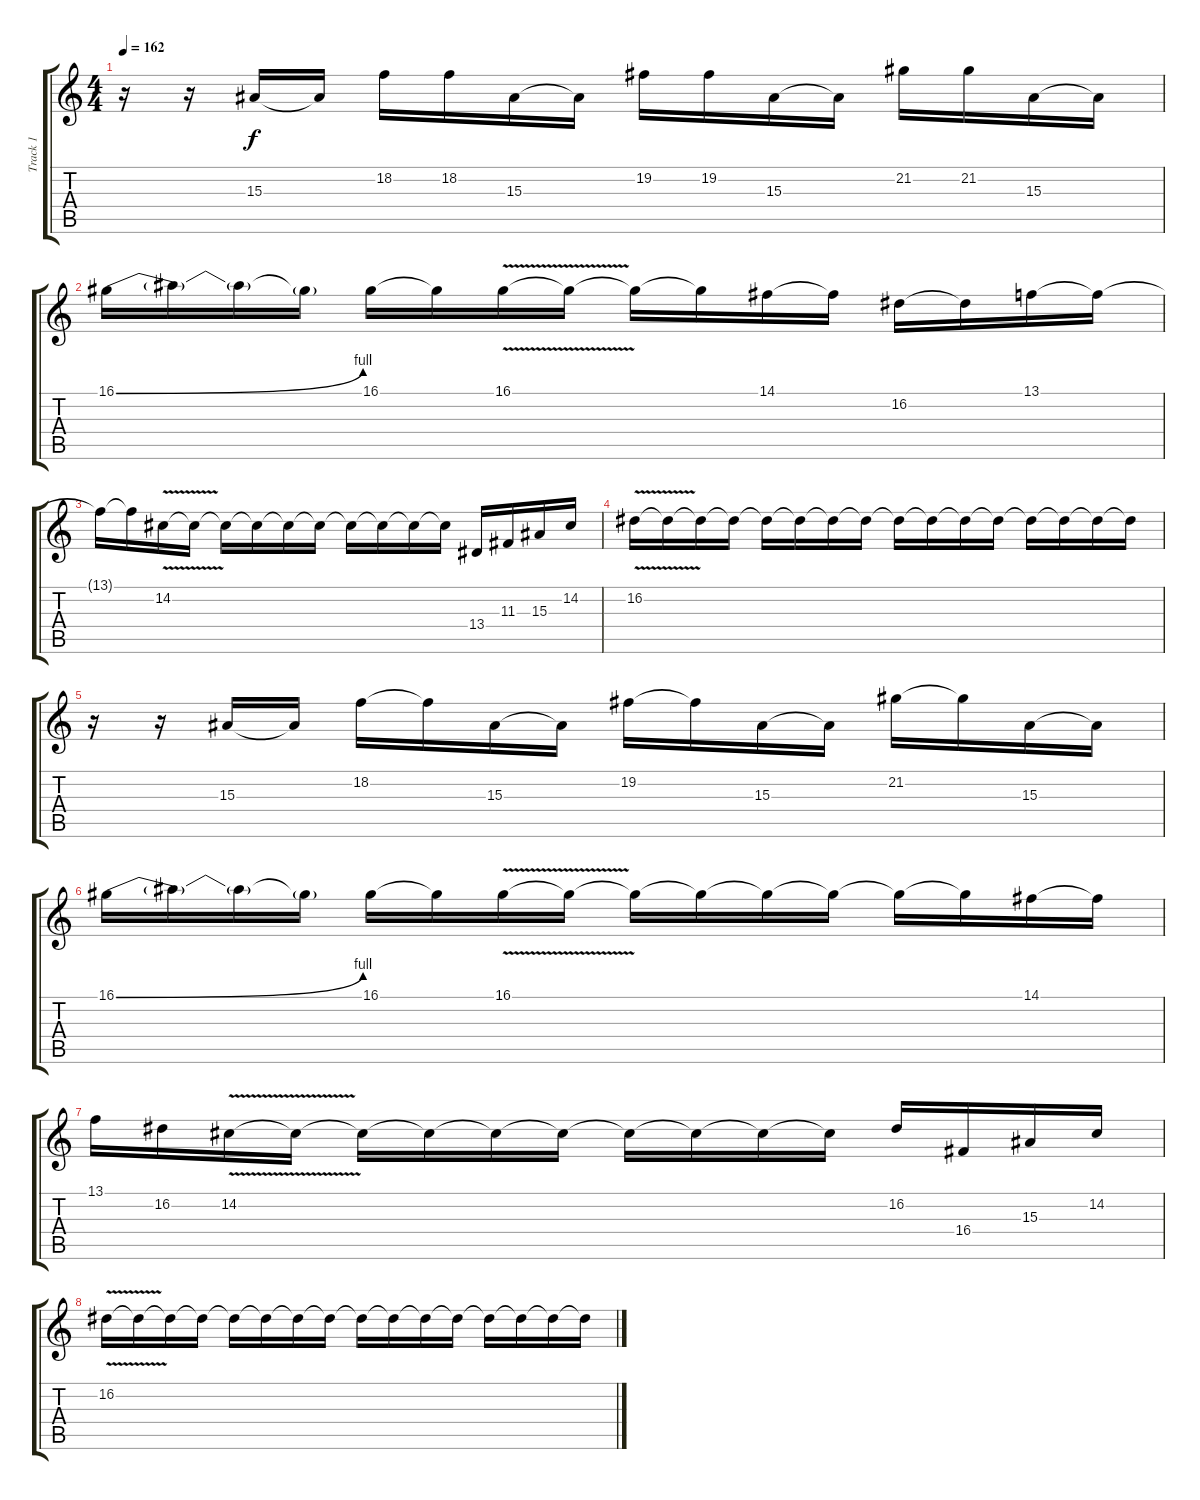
\track ("Track 1" "Track 1") {instrument lead5charang}
\staff {score tabs}
\tuning (E4 B3 G3 D3 A2 E2) {hide}
\ts (4 4)
\tempo 162
\clef g2
\ks c
r.16{dy f} r.16 15.3.16 15.3{t}.16 18.2.16 18.2.16 15.3.16 15.3{t}.16 19.2.16 19.2.16 15.3.16 15.3{t}.16 21.2.16 21.2.16 15.3.16 15.3{t}.16 |
16.1{be (bend 0 0 60 4)}.16 16.1{t}.16 16.1{t}.16 16.1{t}.16 16.1.16 16.1{t}.16 16.1{v}.16 16.1{t}.16 16.1{t}.16 16.1{t}.16 14.1.16 14.1{t}.16 16.2.16 16.2{t}.16 13.1.16 13.1{t}.16 |
13.1{t}.16 13.1{t}.16 14.2{v}.16 14.2{t}.16 14.2{t}.16 14.2{t}.16 14.2{t}.16 14.2{t}.16 14.2{t}.16 14.2{t}.16 14.2{t}.16 14.2{t}.16 13.4.16 11.3.16 15.3.16 14.2.16 |
16.2{v}.16 16.2{t}.16 16.2{t}.16 16.2{t}.16 16.2{t}.16 16.2{t}.16 16.2{t}.16 16.2{t}.16 16.2{t}.16 16.2{t}.16 16.2{t}.16 16.2{t}.16 16.2{t}.16 16.2{t}.16 16.2{t}.16 16.2{t}.16 |
r.16 r.16 15.3.16 15.3{t}.16 18.2.16 18.2{t}.16 15.3.16 15.3{t}.16 19.2.16 19.2{t}.16 15.3.16 15.3{t}.16 21.2.16 21.2{t}.16 15.3.16 15.3{t}.16 |
16.1{be (bend 0 0 60 4)}.16 16.1{t}.16 16.1{t}.16 16.1{t}.16 16.1.16 16.1{t}.16 16.1{v}.16 16.1{t}.16 16.1{t}.16 16.1{t}.16 16.1{t}.16 16.1{t}.16 16.1{t}.16 16.1{t}.16 14.1.16 14.1{t}.16 |
13.1.16 16.2.16 14.2{v}.16 14.2{t}.16 14.2{t}.16 14.2{t}.16 14.2{t}.16 14.2{t}.16 14.2{t}.16 14.2{t}.16 14.2{t}.16 14.2{t}.16 16.2.16 16.4.16 15.3.16 14.2.16 |
16.2{v}.16 16.2{t}.16 16.2{t}.16 16.2{t}.16 16.2{t}.16 16.2{t}.16 16.2{t}.16 16.2{t}.16 16.2{t}.16 16.2{t}.16 16.2{t}.16 16.2{t}.16 16.2{t}.16 16.2{t}.16 16.2{t}.16 16.2{t}.16
